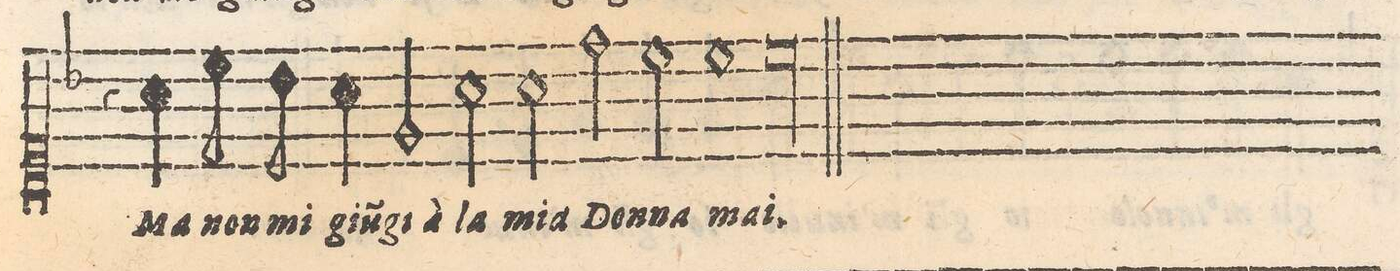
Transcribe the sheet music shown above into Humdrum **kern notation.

**kern	**text
*I"Canto	*
*clefC1	*
*k[b-]	*
*met(C)	*
*M2/1	*
4r	.
4a\	Ma
=24-	=24-
8cc\	non
8b-\	mi
4a\	giu(n)-
2e/	-gi a
2a\	la
2a\	mia
=25-	=25-
2dd\	Don-
2cc\	-na
1cc	ma-
=26-	=26-
00cc	-i.
=27-	=27-
=-	=-
*-	*-
